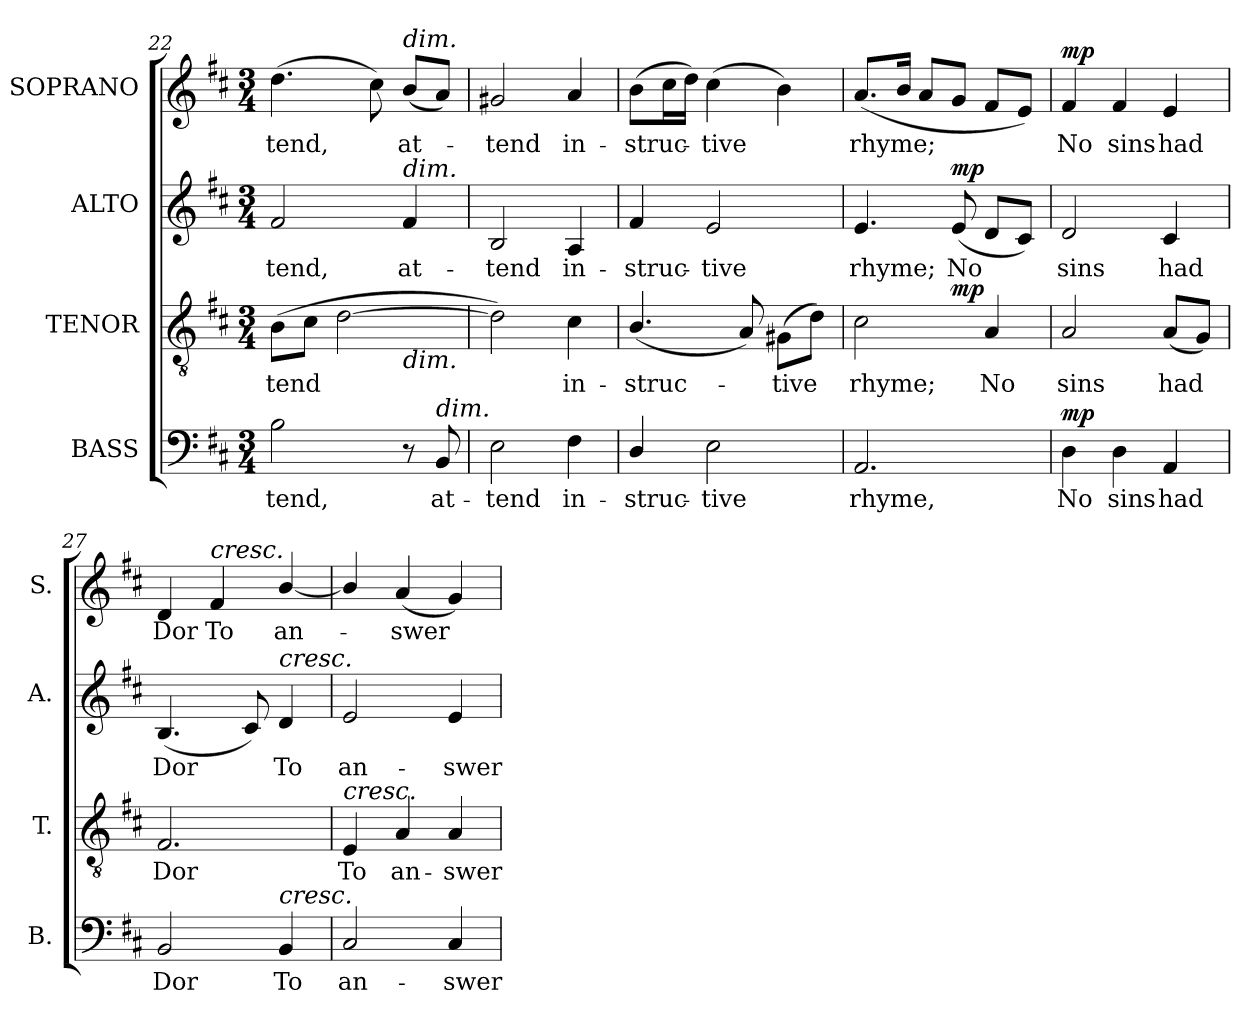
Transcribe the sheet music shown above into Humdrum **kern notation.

**kern	**text	**dynam	**kern	**text	**dynam	**kern	**text	**dynam	**kern	**text	**dynam
*part4	*part4	*part4	*part3	*part3	*part3	*part2	*part2	*part2	*part1	*part1	*part1
*staff4	*staff4	*staff4	*staff3	*staff3	*staff3	*staff2	*staff2	*staff2	*staff1	*staff1	*staff1
*I"BASS	*	*	*I"TENOR	*	*	*I"ALTO	*	*	*I"SOPRANO	*	*
*I'B.	*	*	*I'T.	*	*	*I'A.	*	*	*I'S.	*	*
*clefF4	*	*	*clefGv2	*	*	*clefG2	*	*	*clefG2	*	*
*	*	*	*ITrd7c12	*	*	*	*	*	*	*	*
*k[f#c#]	*	*	*k[f#c#]	*	*	*k[f#c#]	*	*	*k[f#c#]	*	*
*D:	*	*	*D:	*	*	*D:	*	*	*D:	*	*
*M3/4	*	*	*M3/4	*	*	*M3/4	*	*	*M3/4	*	*
=22	=22	=22	=22	=22	=22	=22	=22	=22	=22	=22	=22
!	!LO:LY:b:color=#000000	!	!	!	!	!	!	!	!	!	!
!	!	!	!	!LO:LY:b:color=#000000	!	!	!	!	!	!	!
!	!	!	!	!	!	!	!LO:LY:b:color=#000000	!	!	!	!
!	!	!	!	!	!	!	!	!	!	!LO:LY:b:color=#000000	!
*	*	*	*^	*	*	*	*	*	*	*	*
2Bi\	-tend,	.	(8BBi\L	2ryy	-tend	.	2f#i/	-tend,	.	(4.ddi\	-tend,	.
.	.	.	8C#i\J	.	.	.	.	.	.	.	.	.
.	.	.	[2Di\	.	.	.	.	.	.	.	.	.
.	.	.	.	.	.	.	.	.	.	8cc#i\)	.	.
!	!	!	!	!	!	!	!	!LO:LY:b:color=#000000	!	!	!	!
!	!	!	!	!	!	!	!	!	!	!LO:TX:a:i:t=dim.	!	!
!	!	!	!	!	!	!	!LO:TX:a:i:t=dim.	!	!	!	!	!
!	!	!	!	!LO:TX:b:i:t=dim.	!	!	!	!	!	!	!	!
!	!	!	!	!	!	!	!	!	!	!	!LO:LY:b:color=#000000	!
8r	.	.	.	4ryy	.	.	4f#i/	at-	.	(8bi/L	at-	.
!LO:TX:a:i:t=dim.	!	!	!	!	!	!	!	!	!	!	!	!
!	!LO:LY:b:color=#000000	!	!	!	!	!	!	!	!	!	!	!
8BBi/	at-	.	.	.	.	.	.	.	.	8ai/J)	.	.
*	*	*	*v	*v	*	*	*	*	*	*	*	*
=23	=23	=23	=23	=23	=23	=23	=23	=23	=23	=23	=23
*	*	*	*^	*	*	*	*	*	*	*	*
!	!LO:LY:b:color=#000000	!	!	!	!	!	!	!	!	!	!	!
*	*	*	*v	*v	*	*	*	*	*	*	*	*
*	*	*	*^	*	*	*	*	*	*	*	*
!	!	!	!	!	!	!	!	!LO:LY:b:color=#000000	!	!	!	!
*	*	*	*v	*v	*	*	*	*	*	*	*	*
*	*	*	*^	*	*	*	*	*	*	*	*
!	!	!	!	!	!	!	!	!	!	!	!LO:LY:b:color=#000000	!
*	*	*	*v	*v	*	*	*	*	*	*	*	*
2Ei\	-tend	.	2Di\])	.	.	2Bi/	-tend	.	2g#Xi/	-tend	.
!	!LO:LY:b:color=#000000	!	!	!	!	!	!	!	!	!	!
!	!	!	!	!LO:LY:b:color=#000000	!	!	!	!	!	!	!
!	!	!	!	!	!	!	!LO:LY:b:color=#000000	!	!	!	!
!	!	!	!	!	!	!	!	!	!	!LO:LY:b:color=#000000	!
4F#i\	in-	.	4C#i\	in-	.	4Ai/	in-	.	4ai/	in-	.
=24	=24	=24	=24	=24	=24	=24	=24	=24	=24	=24	=24
!	!LO:LY:b:color=#000000	!	!	!	!	!	!	!	!	!	!
!	!	!	!	!LO:LY:b:color=#000000	!	!	!	!	!	!	!
!	!	!	!	!	!	!	!LO:LY:b:color=#000000	!	!	!	!
!	!	!	!	!	!	!	!	!	!	!LO:LY:b:color=#000000	!
4Di/	-struc-	.	(4.BBi/	-struc-	.	4f#i/	-struc-	.	(8bi\L	-struc-	.
.	.	.	.	.	.	.	.	.	16cc#i\L	.	.
.	.	.	.	.	.	.	.	.	16ddi\JJ)	.	.
!	!LO:LY:b:color=#000000	!	!	!	!	!	!	!	!	!	!
!	!	!	!	!	!	!	!LO:LY:b:color=#000000	!	!	!	!
!	!	!	!	!	!	!	!	!	!	!LO:LY:b:color=#000000	!
2Ei\	-tive	.	.	.	.	2ei/	-tive	.	(4cc#i\	-tive	.
.	.	.	8AAi/)	.	.	.	.	.	.	.	.
!	!	!	!	!LO:LY:b:color=#000000	!	!	!	!	!	!	!
.	.	.	(8GG#Xi\L	-tive	.	.	.	.	4bi\)	.	.
.	.	.	8Di\J)	.	.	.	.	.	.	.	.
=25	=25	=25	=25	=25	=25	=25	=25	=25	=25	=25	=25
!	!LO:LY:b:color=#000000	!	!	!	!	!	!	!	!	!	!
!	!	!	!	!LO:LY:b:color=#000000	!	!	!	!	!	!	!
!	!	!	!	!	!	!	!LO:LY:b:color=#000000	!	!	!	!
!	!	!	!	!	!	!	!	!	!	!LO:LY:b:color=#000000	!
*	*	*	*^	*	*	*	*	*	*	*	*
2.AAi/	rhyme,	.	2C#i\	4.ryy	rhyme;	.	4.ei/	rhyme;	.	(8.ai/L	rhyme;	.
.	.	.	.	.	.	.	.	.	.	16bi/Jk	.	.
.	.	.	.	.	.	.	.	.	.	8ai/L	.	.
!	!	!	!	!	!	!	!	!LO:LY:b:color=#000000	!	!	!	!
.	.	.	.	4.ryy	.	mp	(8ei/	No	mp	8gi/J	.	.
!	!	!	!	!	!LO:LY:b:color=#000000	!	!	!	!	!	!	!
.	.	.	4AAi/	.	No	.	8di/L	.	.	8f#i/L	.	.
.	.	.	.	.	.	.	8c#i/J)	.	.	8ei/J)	.	.
*	*	*	*v	*v	*	*	*	*	*	*	*	*
!!LO:LB:g=z
=26	=26	=26	=26	=26	=26	=26	=26	=26	=26	=26	=26
*	*	*	*^	*	*	*	*	*	*	*	*
!	!LO:LY:b:color=#000000	!	!	!	!	!	!	!	!	!	!	!
*	*	*	*v	*v	*	*	*	*	*	*	*	*
*	*	*	*^	*	*	*	*	*	*	*	*
!	!	!	!	!	!LO:LY:b:color=#000000	!	!	!	!	!	!	!
*	*	*	*v	*v	*	*	*	*	*	*	*	*
*	*	*	*^	*	*	*	*	*	*	*	*
!	!	!	!	!	!	!	!	!LO:LY:b:color=#000000	!	!	!	!
*	*	*	*v	*v	*	*	*	*	*	*	*	*
*	*	*	*^	*	*	*	*	*	*	*	*
!	!	!	!	!	!	!	!	!	!	!	!LO:LY:b:color=#000000	!
*	*	*	*v	*v	*	*	*	*	*	*	*	*
4Di\	No	mp	2AAi/	sins	.	2di/	sins	.	4f#i/	No	mp
!	!LO:LY:b:color=#000000	!	!	!	!	!	!	!	!	!	!
!	!	!	!	!	!	!	!	!	!	!LO:LY:b:color=#000000	!
4Di\	sins	.	.	.	.	.	.	.	4f#i/	sins	.
!	!LO:LY:b:color=#000000	!	!	!	!	!	!	!	!	!	!
!	!	!	!	!LO:LY:b:color=#000000	!	!	!	!	!	!	!
!	!	!	!	!	!	!	!LO:LY:b:color=#000000	!	!	!	!
!	!	!	!	!	!	!	!	!	!	!LO:LY:b:color=#000000	!
4AAi/	had	.	(8AAi/L	had	.	4c#i/	had	.	4ei/	had	.
.	.	.	8GGi/J)	.	.	.	.	.	.	.	.
=27	=27	=27	=27	=27	=27	=27	=27	=27	=27	=27	=27
!	!LO:LY:b:color=#000000	!	!	!	!	!	!	!	!	!	!
!	!	!	!	!LO:LY:b:color=#000000	!	!	!	!	!	!	!
!	!	!	!	!	!	!	!LO:LY:b:color=#000000	!	!	!	!
!	!	!	!	!	!	!	!	!	!	!LO:LY:b:color=#000000	!
2BBi/	Dor	.	2.FF#i/	Dor	.	(4.Bi/	Dor	.	4di/	Dor	.
!	!	!	!	!	!	!	!	!	!LO:TX:a:i:t=cresc.	!	!
!	!	!	!	!	!	!	!	!	!	!LO:LY:b:color=#000000	!
.	.	.	.	.	.	.	.	.	4f#i/	To	.
.	.	.	.	.	.	8c#i/)	.	.	.	.	.
!	!LO:LY:b:color=#000000	!	!	!	!	!	!	!	!	!	!
!	!	!	!	!	!	!	!LO:LY:b:color=#000000	!	!	!	!
!	!	!	!	!	!	!LO:TX:a:i:t=cresc.	!	!	!	!	!
!LO:TX:a:i:t=cresc.	!	!	!	!	!	!	!	!	!	!	!
!	!	!	!	!	!	!	!	!	!	!LO:LY:b:color=#000000	!
4BBi/	To	.	.	.	.	4di/	To	.	[4bi/	an-	.
=28	=28	=28	=28	=28	=28	=28	=28	=28	=28	=28	=28
!	!LO:LY:b:color=#000000	!	!	!	!	!	!	!	!	!	!
!	!	!	!	!LO:LY:b:color=#000000	!	!	!	!	!	!	!
!	!	!	!LO:TX:a:i:t=cresc.	!	!	!	!	!	!	!	!
!	!	!	!	!	!	!	!LO:LY:b:color=#000000	!	!	!	!
2C#i/	an-	.	4EEi/	To	.	2ei/	an-	.	4bi/]	.	.
!	!	!	!	!LO:LY:b:color=#000000	!	!	!	!	!	!	!
!	!	!	!	!	!	!	!	!	!	!LO:LY:b:color=#000000	!
.	.	.	4AAi/	an-	.	.	.	.	(4ai/	-swer	.
!	!LO:LY:b:color=#000000	!	!	!	!	!	!	!	!	!	!
!	!	!	!	!LO:LY:b:color=#000000	!	!	!	!	!	!	!
!	!	!	!	!	!	!	!LO:LY:b:color=#000000	!	!	!	!
4C#i/	-swer	.	4AAi/	-swer	.	4ei/	-swer	.	4gi/)	.	.
=	=	=	=	=	=	=	=	=	=	=	=
*-	*-	*-	*-	*-	*-	*-	*-	*-	*-	*-	*-
